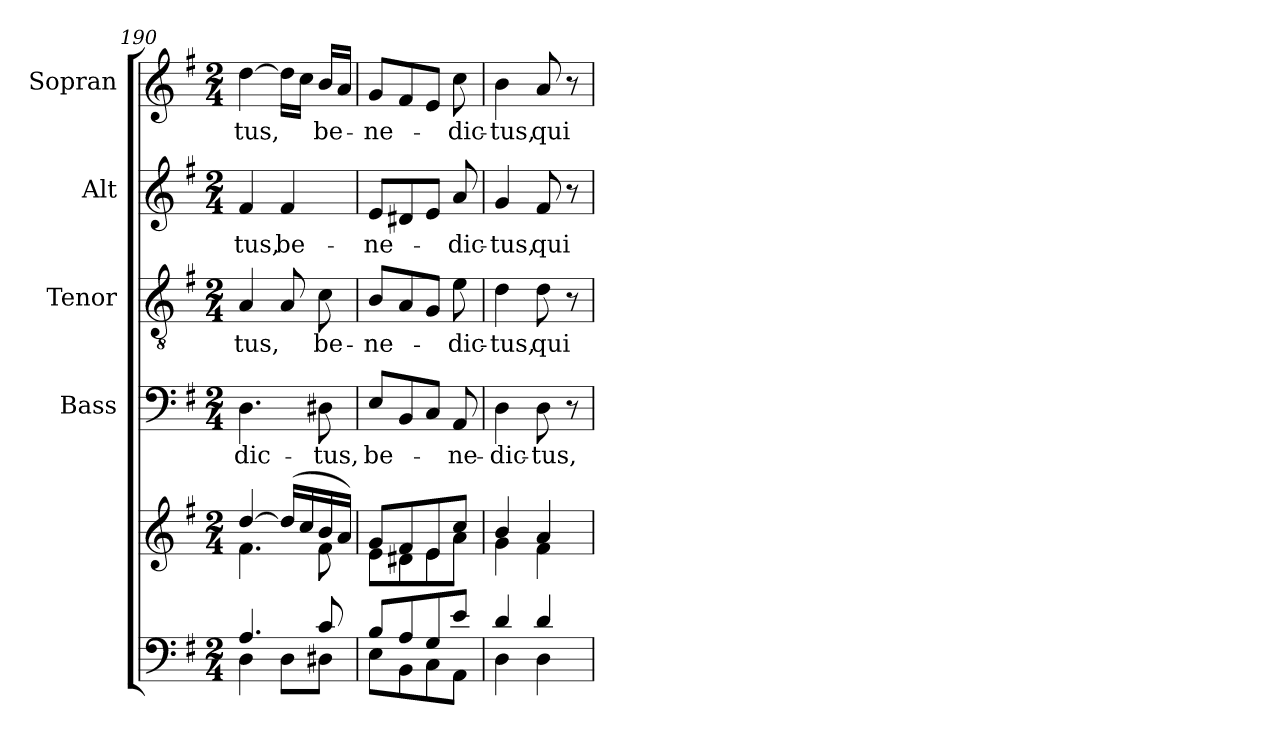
**kern	**kern	**kern	**text	**kern	**text	**kern	**text	**kern	**text
*part5	*part5	*part4	*part4	*part3	*part3	*part2	*part2	*part1	*part1
*staff6	*staff5	*staff4	*staff4	*staff3	*staff3	*staff2	*staff2	*staff1	*staff1
*	*	*I"Bass	*	*I"Tenor	*	*I"Alt	*	*I"Sopran	*
*	*	*I'B.	*	*I'T.	*	*I'A.	*	*I'S.	*
*clefF4	*clefG2	*clefF4	*	*clefGv2	*	*clefG2	*	*clefG2	*
*k[f#]	*k[f#]	*k[f#]	*	*k[f#]	*	*k[f#]	*	*k[f#]	*
*G:	*G:	*G:	*	*G:	*	*G:	*	*G:	*
*M2/4	*M2/4	*M2/4	*	*M2/4	*	*M2/4	*	*M2/4	*
=190	=190	=190	=190	=190	=190	=190	=190	=190	=190
*^	*^	*	*	*	*	*	*	*	*
!	!	!	!	!	!LO:LY:b	!	!LO:LY:b	!	!LO:LY:b	!	!LO:LY:b
4.A/	4D\	[>4dd/	4.f#\	4.D\	-dic-	4A/	-tus,	4f#/	-tus,	[4dd\	-tus,
!	!	!	!	!	!	!	!	!	!LO:LY:b	!	!
.	8D\L	(>16dd/LL]	.	.	.	8A/	.	4f#/	be-	16dd\LL]	.
.	.	16cc/	.	.	.	.	.	.	.	16cc\JJ	.
!	!	!	!	!	!LO:LY:b	!	!LO:LY:b	!	!	!	!LO:LY:b
8c/	8D#X\J	16b/	8f#\	8D#X\	-tus,	8c\	be-	.	.	16b/LL	be-
.	.	16a/JJ)	.	.	.	.	.	.	.	16a/JJ	.
=191	=191	=191	=191	=191	=191	=191	=191	=191	=191	=191	=191
!	!	!	!	!	!LO:LY:b	!	!LO:LY:b	!	!LO:LY:b	!	!LO:LY:b
8B/L	8E\L	8g/L	8e\L	8E/L	be-	8B/L	-ne-	8e/L	-ne-	8g/L	-ne-
8A/	8BB\	8f#/	8d#X\	8BB/	.	8A/	.	8d#X/	.	8f#/	.
8G/	8C\	8e/	8e\	8C/J	.	8G/J	.	8e/J	.	8e/J	.
!	!	!	!	!	!LO:LY:b	!	!LO:LY:b	!	!LO:LY:b	!	!LO:LY:b
8e/J	8AA\J	8cc/J	8a\J	8AA/	-ne-	8e\	-dic-	8a/	-dic-	8cc\	-dic-
=192	=192	=192	=192	=192	=192	=192	=192	=192	=192	=192	=192
!	!	!	!	!	!LO:LY:b	!	!LO:LY:b	!	!LO:LY:b	!	!LO:LY:b
4d/	4D\	4b/	4g\	4D\	-dic-	4d\	-tus,	4g/	-tus,	4b\	-tus,
!	!	!	!	!	!LO:LY:b	!	!LO:LY:b	!	!LO:LY:b	!	!LO:LY:b
4d/	4D\	4a/	4f#\	8D\	-tus,	8d\	qui	8f#/	qui	8a/	qui
.	.	.	.	8r	.	8r	.	8r	.	8r	.
*v	*v	*	*	*	*	*	*	*	*	*	*
*	*v	*v	*	*	*	*	*	*	*	*
=	=	=	=	=	=	=	=	=	=
*-	*-	*-	*-	*-	*-	*-	*-	*-	*-
